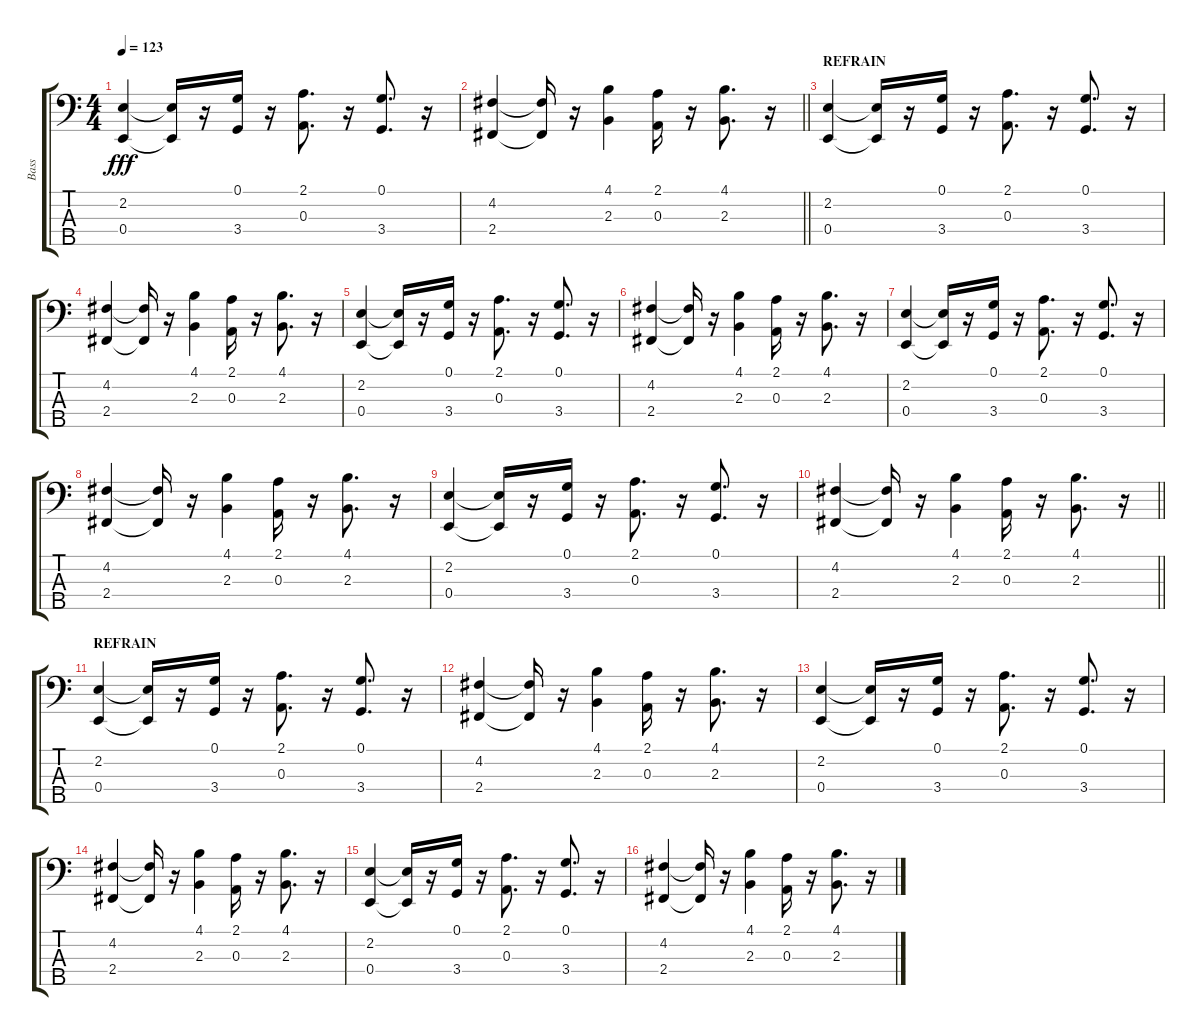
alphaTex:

\track ("Bass" "Bass") {instrument electricbassfinger}
\staff {score tabs}
\tuning (G2 D2 A1 E1 B0) {hide}
\ts (4 4)
\tempo 123
\clef f4
\ks c
(2.2 0.4).4{dy fff} (2.2{t} 0.4{t}).16 r.16 (0.1 3.4).16 r.16 (2.1 0.3).8{d} r.16 (0.1 3.4).8{d} r.16 |
\barLineRight lightlight
(4.2 2.4).4 (4.2{t} 2.4{t}).16 r.16 (4.1 2.3).4 (2.1 0.3).16 r.16 (4.1 2.3).8{d} r.16 |
\section ("" "REFRAIN")
(2.2 0.4).4 (2.2{t} 0.4{t}).16 r.16 (0.1 3.4).16 r.16 (2.1 0.3).8{d} r.16 (0.1 3.4).8{d} r.16 |
(4.2 2.4).4 (4.2{t} 2.4{t}).16 r.16 (4.1 2.3).4 (2.1 0.3).16 r.16 (4.1 2.3).8{d} r.16 |
(2.2 0.4).4 (2.2{t} 0.4{t}).16 r.16 (0.1 3.4).16 r.16 (2.1 0.3).8{d} r.16 (0.1 3.4).8{d} r.16 |
(4.2 2.4).4 (4.2{t} 2.4{t}).16 r.16 (4.1 2.3).4 (2.1 0.3).16 r.16 (4.1 2.3).8{d} r.16 |
(2.2 0.4).4 (2.2{t} 0.4{t}).16 r.16 (0.1 3.4).16 r.16 (2.1 0.3).8{d} r.16 (0.1 3.4).8{d} r.16 |
(4.2 2.4).4 (4.2{t} 2.4{t}).16 r.16 (4.1 2.3).4 (2.1 0.3).16 r.16 (4.1 2.3).8{d} r.16 |
(2.2 0.4).4 (2.2{t} 0.4{t}).16 r.16 (0.1 3.4).16 r.16 (2.1 0.3).8{d} r.16 (0.1 3.4).8{d} r.16 |
\barLineRight lightlight
(4.2 2.4).4 (4.2{t} 2.4{t}).16 r.16 (4.1 2.3).4 (2.1 0.3).16 r.16 (4.1 2.3).8{d} r.16 |
\section ("" "REFRAIN")
(2.2 0.4).4 (2.2{t} 0.4{t}).16 r.16 (0.1 3.4).16 r.16 (2.1 0.3).8{d} r.16 (0.1 3.4).8{d} r.16 |
(4.2 2.4).4 (4.2{t} 2.4{t}).16 r.16 (4.1 2.3).4 (2.1 0.3).16 r.16 (4.1 2.3).8{d} r.16 |
(2.2 0.4).4 (2.2{t} 0.4{t}).16 r.16 (0.1 3.4).16 r.16 (2.1 0.3).8{d} r.16 (0.1 3.4).8{d} r.16 |
(4.2 2.4).4 (4.2{t} 2.4{t}).16 r.16 (4.1 2.3).4 (2.1 0.3).16 r.16 (4.1 2.3).8{d} r.16 |
(2.2 0.4).4 (2.2{t} 0.4{t}).16 r.16 (0.1 3.4).16 r.16 (2.1 0.3).8{d} r.16 (0.1 3.4).8{d} r.16 |
(4.2 2.4).4 (4.2{t} 2.4{t}).16 r.16 (4.1 2.3).4 (2.1 0.3).16 r.16 (4.1 2.3).8{d} r.16
